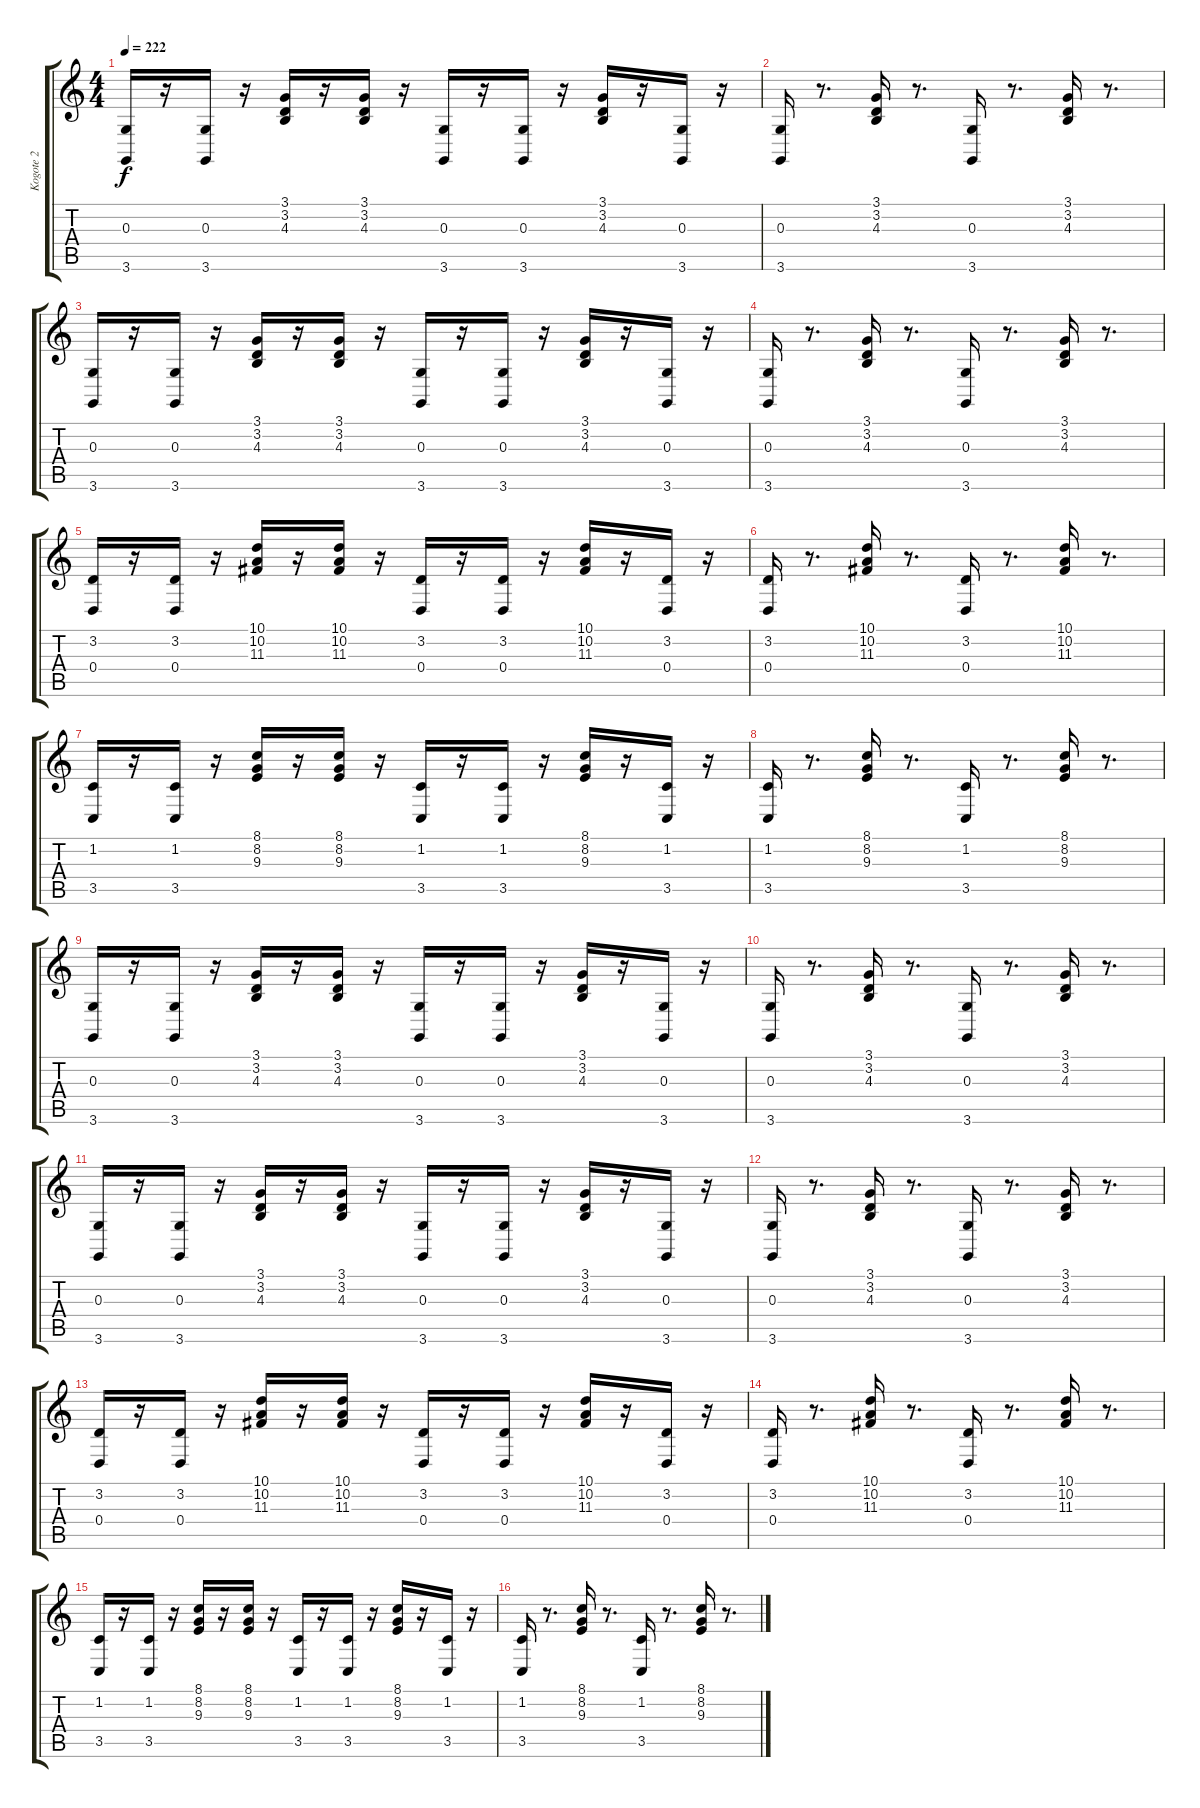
\track ("Kogote 2" "Kogote 2") {instrument drawbarorgan}
\staff {score tabs}
\tuning (E4 B3 G3 D3 A2 E2) {hide}
\ts (4 4)
\tempo 222
\clef g2
\ks c
(0.3 3.6).16{dy f} r.16 (0.3 3.6).16 r.16 (3.1 3.2 4.3).16 r.16 (3.1 3.2 4.3).16 r.16 (0.3 3.6).16 r.16 (0.3 3.6).16 r.16 (3.1 3.2 4.3).16 r.16 (0.3 3.6).16 r.16 |
(0.3 3.6).16 r.8{d} (3.1 3.2 4.3).16 r.8{d} (0.3 3.6).16 r.8{d} (3.1 3.2 4.3).16 r.8{d} |
(0.3 3.6).16 r.16 (0.3 3.6).16 r.16 (3.1 3.2 4.3).16 r.16 (3.1 3.2 4.3).16 r.16 (0.3 3.6).16 r.16 (0.3 3.6).16 r.16 (3.1 3.2 4.3).16 r.16 (0.3 3.6).16 r.16 |
(0.3 3.6).16 r.8{d} (3.1 3.2 4.3).16 r.8{d} (0.3 3.6).16 r.8{d} (3.1 3.2 4.3).16 r.8{d} |
(3.2 0.4).16 r.16 (3.2 0.4).16 r.16 (10.1 10.2 11.3).16 r.16 (10.1 10.2 11.3).16 r.16 (3.2 0.4).16 r.16 (3.2 0.4).16 r.16 (10.1 10.2 11.3).16 r.16 (3.2 0.4).16 r.16 |
(3.2 0.4).16 r.8{d} (10.1 10.2 11.3).16 r.8{d} (3.2 0.4).16 r.8{d} (10.1 10.2 11.3).16 r.8{d} |
(1.2 3.5).16 r.16 (1.2 3.5).16 r.16 (8.1 8.2 9.3).16 r.16 (8.1 8.2 9.3).16 r.16 (1.2 3.5).16 r.16 (1.2 3.5).16 r.16 (8.1 8.2 9.3).16 r.16 (1.2 3.5).16 r.16 |
(1.2 3.5).16 r.8{d} (8.1 8.2 9.3).16 r.8{d} (1.2 3.5).16 r.8{d} (8.1 8.2 9.3).16 r.8{d} |
(0.3 3.6).16 r.16 (0.3 3.6).16 r.16 (3.1 3.2 4.3).16 r.16 (3.1 3.2 4.3).16 r.16 (0.3 3.6).16 r.16 (0.3 3.6).16 r.16 (3.1 3.2 4.3).16 r.16 (0.3 3.6).16 r.16 |
(0.3 3.6).16 r.8{d} (3.1 3.2 4.3).16 r.8{d} (0.3 3.6).16 r.8{d} (3.1 3.2 4.3).16 r.8{d} |
(0.3 3.6).16 r.16 (0.3 3.6).16 r.16 (3.1 3.2 4.3).16 r.16 (3.1 3.2 4.3).16 r.16 (0.3 3.6).16 r.16 (0.3 3.6).16 r.16 (3.1 3.2 4.3).16 r.16 (0.3 3.6).16 r.16 |
(0.3 3.6).16 r.8{d} (3.1 3.2 4.3).16 r.8{d} (0.3 3.6).16 r.8{d} (3.1 3.2 4.3).16 r.8{d} |
(3.2 0.4).16 r.16 (3.2 0.4).16 r.16 (10.1 10.2 11.3).16 r.16 (10.1 10.2 11.3).16 r.16 (3.2 0.4).16 r.16 (3.2 0.4).16 r.16 (10.1 10.2 11.3).16 r.16 (3.2 0.4).16 r.16 |
(3.2 0.4).16 r.8{d} (10.1 10.2 11.3).16 r.8{d} (3.2 0.4).16 r.8{d} (10.1 10.2 11.3).16 r.8{d} |
(1.2 3.5).16 r.16 (1.2 3.5).16 r.16 (8.1 8.2 9.3).16 r.16 (8.1 8.2 9.3).16 r.16 (1.2 3.5).16 r.16 (1.2 3.5).16 r.16 (8.1 8.2 9.3).16 r.16 (1.2 3.5).16 r.16 |
(1.2 3.5).16 r.8{d} (8.1 8.2 9.3).16 r.8{d} (1.2 3.5).16 r.8{d} (8.1 8.2 9.3).16 r.8{d}
